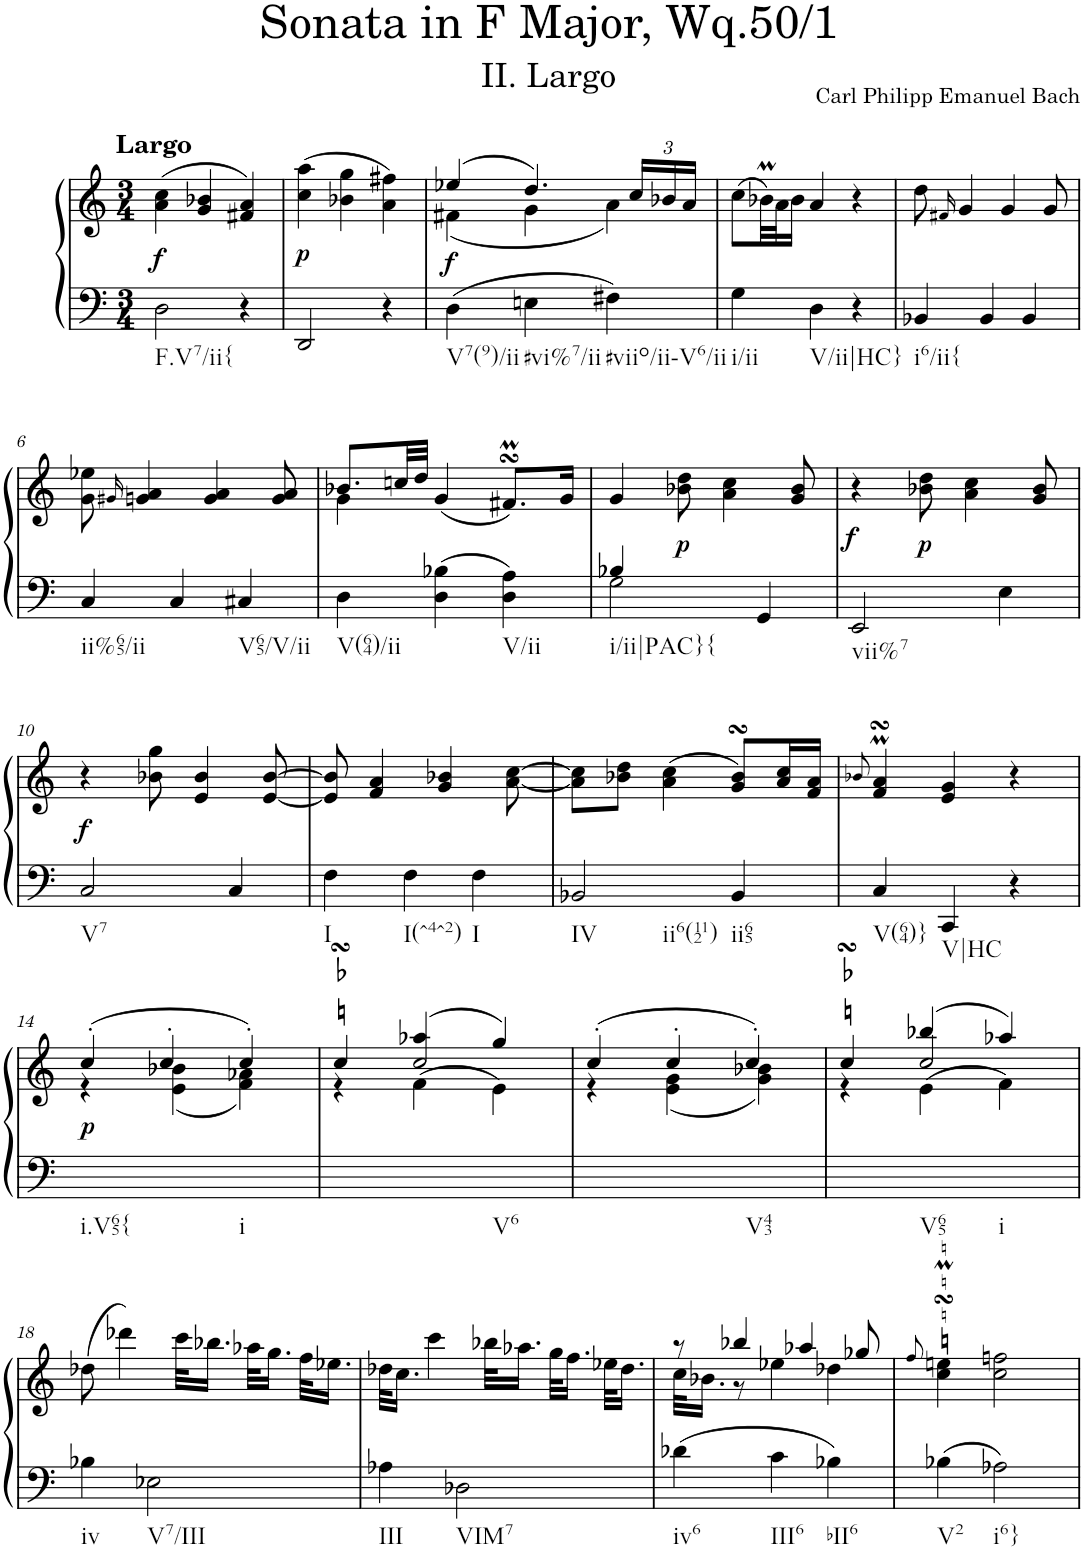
**kern	**kern	**dynam
*part1	*part1	*part1
*staff2	*staff1	*staff1/2
*I"Harpsichord	*	*
*I'Hch.	*	*
*clefF4	*clefG2	*
*k[]	*k[]	*
*M3/4	*M3/4	*
=1	=1	=1
!	!LO:TX:a:B:t=Largo	!
!LO:TX:b:t=F.V7/ii{	!	!
!	!	!LO:DY:b
2D\	(>4a\ 4cc\	f
.	4g/ 4b-X/	.
4r	4f#X/ 4a/)	.
=2	=2	=2
!	!	!LO:DY:b
2DD/	(>4cc\ 4aa\	p
.	4b-X\ 4gg\	.
4r	4a\ 4ff#X\)	.
=3	=3	=3
*	*^	*
!LO:TX:b:t=V7(9)/ii	!	!	!
!	!	!	!LO:DY:b
4D\	(>4ee-X/	(<4f#X\	f
!LO:TX:b:t=#vi%7/ii	!	!	!
4En\	4.dd/)	4g\	.
!LO:TX:b:t=#viio/ii-V6/ii	!	!	!
4F#X\	.	4a\)	.
*	*Xbrackettup	*	*
.	24cc/LL	.	.
.	24b-X/	.	.
.	24a/JJ	.	.
*	*v	*v	*
=4	=4	=4
!LO:TX:b:t=i/ii	!	!
4G\	(>8cc\L	.
.	32b-XM\LL)	.
.	32a\J	.
.	16b-\JJ	.
!LO:TX:b:t=V/ii|HC}	!	!
4D\	4a/	.
4r	4r	.
=5	=5	=5
!LO:TX:b:t=i6/ii{	!	!
4BB-X/	8dd\	.
.	16qf#X/	.
.	4g/	.
4BB-/	.	.
.	4g/	.
4BB-/	.	.
.	8g/	.
!!LO:LB:g=z
=6	=6	=6
!LO:TX:b:t=ii%65/ii	!	!
4C/	8g\ 8ee-X\	.
.	16qg#X/	.
.	4gn/ 4a/	.
4C/	.	.
.	4g/ 4a/	.
!LO:TX:b:t=V65/V/ii	!	!
4C#X/	.	.
.	8g/ 8a/	.
=7	=7	=7
*	*^	*
!LO:TX:b:t=V(64)/ii	!	!	!
4D\	8.b-X/L	4g\	.
.	32ccn/LL	.	.
.	32dd/JJJ	.	.
4D\ 4B-X\	(<4g/	2ryy	.
!LO:TX:b:t=V/ii	!	!	!
4D\ 4A\	8.f#XmsSsS/L)	.	.
.	16g/Jk	.	.
*	*v	*v	*
=8	=8	=8
*^	*	*
!LO:TX:b:t=i/ii|PAC}{	!	!	!
4B-X/	2G\	4g/	.
!	!	!	!LO:DY:b
4ryy	.	8b-X\ 8dd\	p
.	.	4a\ 4cc\	.
4GG/	4ryy	.	.
.	.	8g/ 8b-/	.
*v	*v	*	*
=9	=9	=9
!LO:TX:b:t=vii%7	!	!
!	!	!LO:DY:b
2EE/	4r	f
!	!	!LO:DY:b
.	8b-X\ 8dd\	p
.	4a\ 4cc\	.
4E\	.	.
.	8g/ 8b-/	.
!!LO:LB:g=z
=10	=10	=10
!LO:TX:b:t=V7	!	!
!	!	!LO:DY:b
2C/	4r	f
.	8b-X\ 8gg\	.
.	4e/ 4b-/	.
4C/	.	.
.	[8e/ [8b-/	.
=11	=11	=11
!LO:TX:b:t=I	!	!
4F\	8e/] 8b-/]	.
.	4f/ 4a/	.
!LO:TX:b:t=I(^4^2)	!	!
4F\	.	.
.	4g/ 4b-X/	.
!LO:TX:b:t=I	!	!
4F\	.	.
.	[8a\ [8cc\	.
=12	=12	=12
!LO:TX:b:t=IV	!	!
!LO:TX:b:t=ii6(112)	!	!
2BB-X/	8a\] 8cc\]L	.
.	8b-X\ 8dd\J	.
.	(>4a\ 4cc\	.
!LO:TX:b:t=ii65	!	!
4BB-/	8g/sSSS 8b-/sSSSL)	.
.	16a/ 16cc/L	.
.	16f/ 16a/JJ	.
=13	=13	=13
.	8qb-X/	.
!LO:TX:b:t=V(64)}	!	!
4C/	4f/sSSSM 4a/sSSSM	.
!LO:TX:b:t=V|HC	!	!
4CC/	4e/ 4g/	.
4r	4r	.
!!LO:LB:g=z
=14	=14	=14
*	*^	*
!LO:TX:b:t=i.V65{	!	!	!
!LO:TX:b:t=i	!	!	!
!	!	!	!LO:DY:b
2.ryy	(>4cc'/	4r	p
.	4cc'/	(<4e\ 4b-X\	.
.	4cc'/)	4f\ 4a-X\)	.
=15	=15	=15	=15
*	*	*^	*
4ryy	4ccsSSs/	4r	4ryy	.
4ryy	(>4aa-X/	2cc/	(>4f\	.
!LO:TX:b:t=V6	!	!	!	!
4ryy	4gg/)	.	4e\)	.
=16	=16	=16	=16	=16
!LO:TX:b:t=V43	!	!	!	!
*	*	*v	*v	*
2.ryy	(>4cc'/	4r	.
.	4cc'/	(<4e\ 4g\	.
.	4cc'/)	4g\ 4b-X\)	.
=17	=17	=17	=17
*	*	*^	*
4ryy	4ccsSSs/	4r	4ryy	.
!LO:TX:b:t=V65	!	!	!	!
4ryy	(>4bb-X/	2cc/	(>4e\	.
!LO:TX:b:t=i	!	!	!	!
4ryy	4aa-X/)	.	4f\)	.
!!LO:LB:g=z
=18	=18	=18	=18	=18
!LO:TX:b:t=iv	!	!	!	!
*	*v	*v	*v	*
4B-X\	(>8dd-X\	.
.	4ddd-X\)	.
!LO:TX:b:t=V7/III	!	!
2E-X\	.	.
.	32ccc\KLL	.
.	16.bb-X\JJ	.
.	32aa-X\KLL	.
.	16.gg\JJ	.
.	32ff\KLL	.
.	16.ee-X\JJ	.
=19	=19	=19
!LO:TX:b:t=III	!	!
4A-X\	32dd-X\KLL	.
.	16.cc\JJ	.
.	4ccc\	.
!LO:TX:b:t=VIM7	!	!
2D-X\	.	.
.	32bb-X\KLL	.
.	16.aa-X\JJ	.
.	32gg\KLL	.
.	16.ff\JJ	.
.	32ee-X\KLL	.
.	16.dd-\JJ	.
=20	=20	=20
*	*^	*
!LO:TX:b:t=iv6	!	!	!
4d-X\	8r	32cc\KLL	.
.	.	16.b-X\JJ	.
.	4bb-X/	8r	.
!LO:TX:b:t=III6	!	!	!
4c\	.	4ee-X\	.
.	4aa-X/	.	.
!LO:TX:b:t=bII6	!	!	!
4B-X\	.	4dd-X\	.
.	8gg-X/	.	.
*	*v	*v	*
=21	=21	=21
.	8qff/	.
!LO:TX:b:t=V2	!	!
4B-X\	4cc\sSSsM 4een\sSSsM	.
!LO:TX:b:t=i6}	!	!
2A-X\	2cc\ 2ffn\	.
=	=	=
*-	*-	*-
